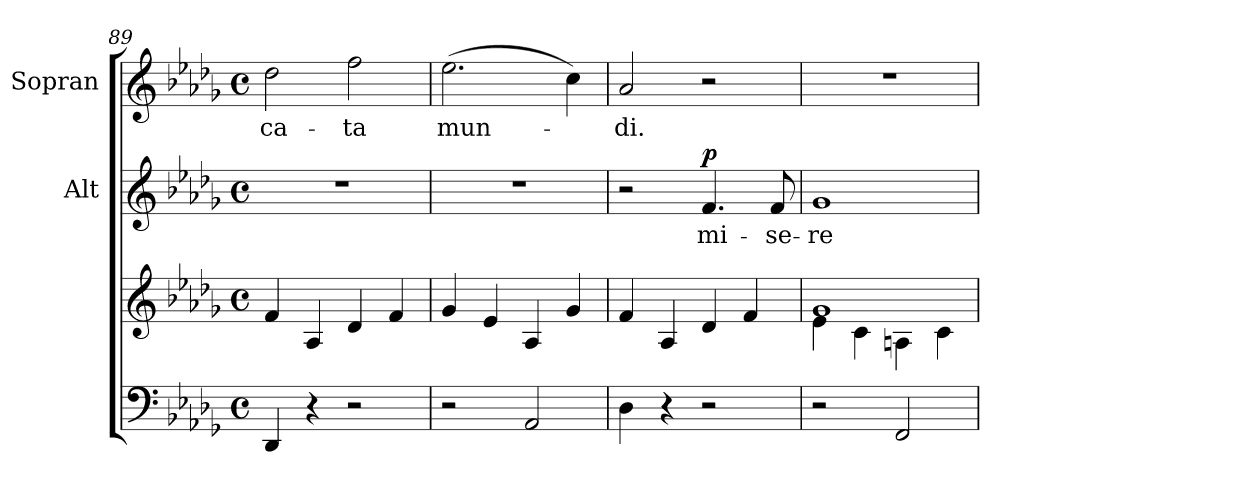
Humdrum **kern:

**kern	**kern	**kern	**text	**dynam	**kern	**text
*part3	*part3	*part2	*part2	*part2	*part1	*part1
*staff4	*staff3	*staff2	*staff2	*staff2	*staff1	*staff1
*	*	*I"Alt	*	*	*I"Sopran	*
*	*	*I'A.	*	*	*I'S.	*
*clefF4	*clefG2	*clefG2	*	*	*clefG2	*
*k[b-e-a-d-g-]	*k[b-e-a-d-g-]	*k[b-e-a-d-g-]	*	*	*k[b-e-a-d-g-]	*
*D-:	*D-:	*D-:	*	*	*D-:	*
*M4/4	*M4/4	*M4/4	*	*	*M4/4	*
*met(c)	*met(c)	*met(c)	*	*	*met(c)	*
=89	=89	=89	=89	=89	=89	=89
!	!	!	!	!	!	!LO:LY:b
4DD-/	4f/	1r	.	.	2dd-\	-ca-
4r	4A-/	.	.	.	.	.
!	!	!	!	!	!	!LO:LY:b
2r	4d-/	.	.	.	2ff\	-ta
.	4f/	.	.	.	.	.
=90	=90	=90	=90	=90	=90	=90
!	!	!	!	!	!	!LO:LY:b
2r	4g-/	1r	.	.	(>2.ee-\	mun-
.	4e-/	.	.	.	.	.
2AA-/	4A-/	.	.	.	.	.
.	4g-/	.	.	.	4cc\)	.
=91	=91	=91	=91	=91	=91	=91
!	!	!	!	!	!	!LO:LY:b
4D-\	4f/	2r	.	.	2a-/	-di.
4r	4A-/	.	.	.	.	.
!	!	!	!LO:LY:b	!LO:DY:a	!	!
2r	4d-/	4.f/	mi-	p	2r	.
.	4f/	.	.	.	.	.
!	!	!	!LO:LY:b	!	!	!
.	.	8f/	-se-	.	.	.
!!LO:PB:g=z
=92	=92	=92	=92	=92	=92	=92
*	*^	*	*	*	*	*
!	!	!	!	!LO:LY:b	!	!	!
2r	1g-	4e-\	1g-	-re-	.	1r	.
.	.	4c\	.	.	.	.	.
2FF/	.	4An\	.	.	.	.	.
.	.	4c\	.	.	.	.	.
*	*v	*v	*	*	*	*	*
=	=	=	=	=	=	=
*-	*-	*-	*-	*-	*-	*-
